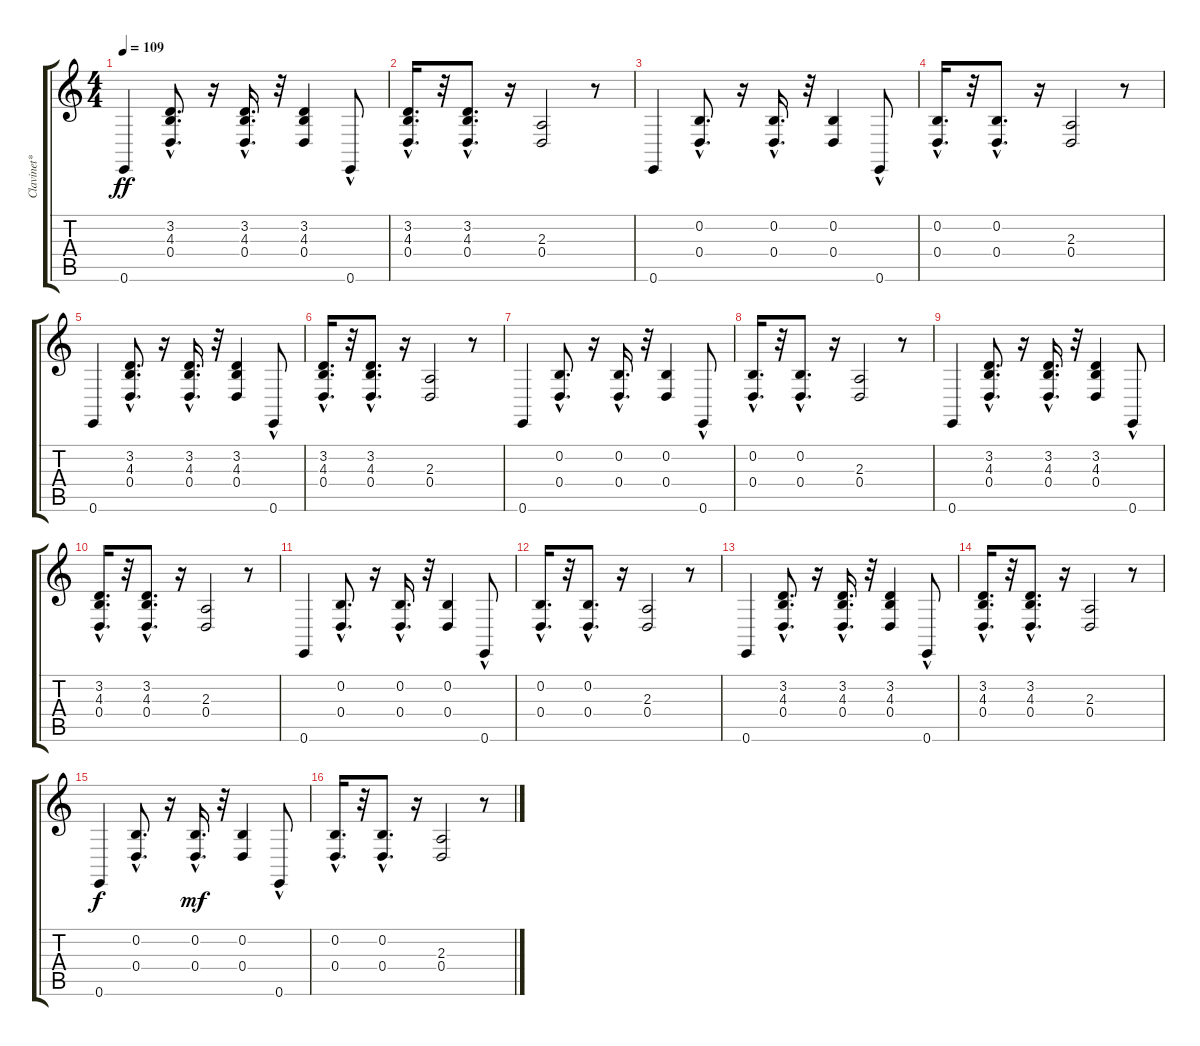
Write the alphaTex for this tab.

\track ("Clavinet*" "Clavinet*") {instrument clavinet}
\staff {score tabs}
\tuning (E4 B3 G3 D3 A2 E2) {hide}
\ts (4 4)
\tempo 109
\clef g2
\ks c
0.6.4{dy ff} (3.2{hac} 4.3{hac} 0.4{hac}).8{d} r.16 (3.2{hac} 4.3{hac} 0.4{hac}).16{d} r.32 (3.2 4.3 0.4).4 0.6{hac}.8 |
(3.2{hac} 4.3{hac} 0.4{hac}).16{d} r.32 (3.2{hac} 4.3{hac} 0.4{hac}).8{d} r.16 (2.3 0.4).2 r.8 |
0.6.4 (0.2{hac} 0.4{hac}).8{d} r.16 (0.2{hac} 0.4{hac}).16{d} r.32 (0.2 0.4).4 0.6{hac}.8 |
(0.2{hac} 0.4{hac}).16{d} r.32 (0.2{hac} 0.4{hac}).8{d} r.16 (2.3 0.4).2 r.8 |
0.6.4 (3.2{hac} 4.3{hac} 0.4{hac}).8{d} r.16 (3.2{hac} 4.3{hac} 0.4{hac}).16{d} r.32 (3.2 4.3 0.4).4 0.6{hac}.8 |
(3.2{hac} 4.3{hac} 0.4{hac}).16{d} r.32 (3.2{hac} 4.3{hac} 0.4{hac}).8{d} r.16 (2.3 0.4).2 r.8 |
0.6.4 (0.2{hac} 0.4{hac}).8{d} r.16 (0.2{hac} 0.4{hac}).16{d} r.32 (0.2 0.4).4 0.6{hac}.8 |
(0.2{hac} 0.4{hac}).16{d} r.32 (0.2{hac} 0.4{hac}).8{d} r.16 (2.3 0.4).2 r.8 |
0.6.4 (3.2{hac} 4.3{hac} 0.4{hac}).8{d} r.16 (3.2{hac} 4.3{hac} 0.4{hac}).16{d} r.32 (3.2 4.3 0.4).4 0.6{hac}.8 |
(3.2{hac} 4.3{hac} 0.4{hac}).16{d} r.32 (3.2{hac} 4.3{hac} 0.4{hac}).8{d} r.16 (2.3 0.4).2 r.8 |
0.6.4 (0.2{hac} 0.4{hac}).8{d} r.16 (0.2{hac} 0.4{hac}).16{d} r.32 (0.2 0.4).4 0.6{hac}.8 |
(0.2{hac} 0.4{hac}).16{d} r.32 (0.2{hac} 0.4{hac}).8{d} r.16 (2.3 0.4).2 r.8 |
0.6.4 (3.2{hac} 4.3{hac} 0.4{hac}).8{d} r.16 (3.2{hac} 4.3{hac} 0.4{hac}).16{d} r.32 (3.2 4.3 0.4).4 0.6{hac}.8 |
(3.2{hac} 4.3{hac} 0.4{hac}).16{d} r.32 (3.2{hac} 4.3{hac} 0.4{hac}).8{d} r.16 (2.3 0.4).2 r.8 |
0.6.4{dy f} (0.2{hac} 0.4{hac}).8{d} r.16 (0.2{hac} 0.4{hac}).16{d dy mf} r.32 (0.2 0.4).4 0.6{hac}.8 |
(0.2{hac} 0.4{hac}).16{d} r.32 (0.2{hac} 0.4{hac}).8{d} r.16 (2.3 0.4).2 r.8
